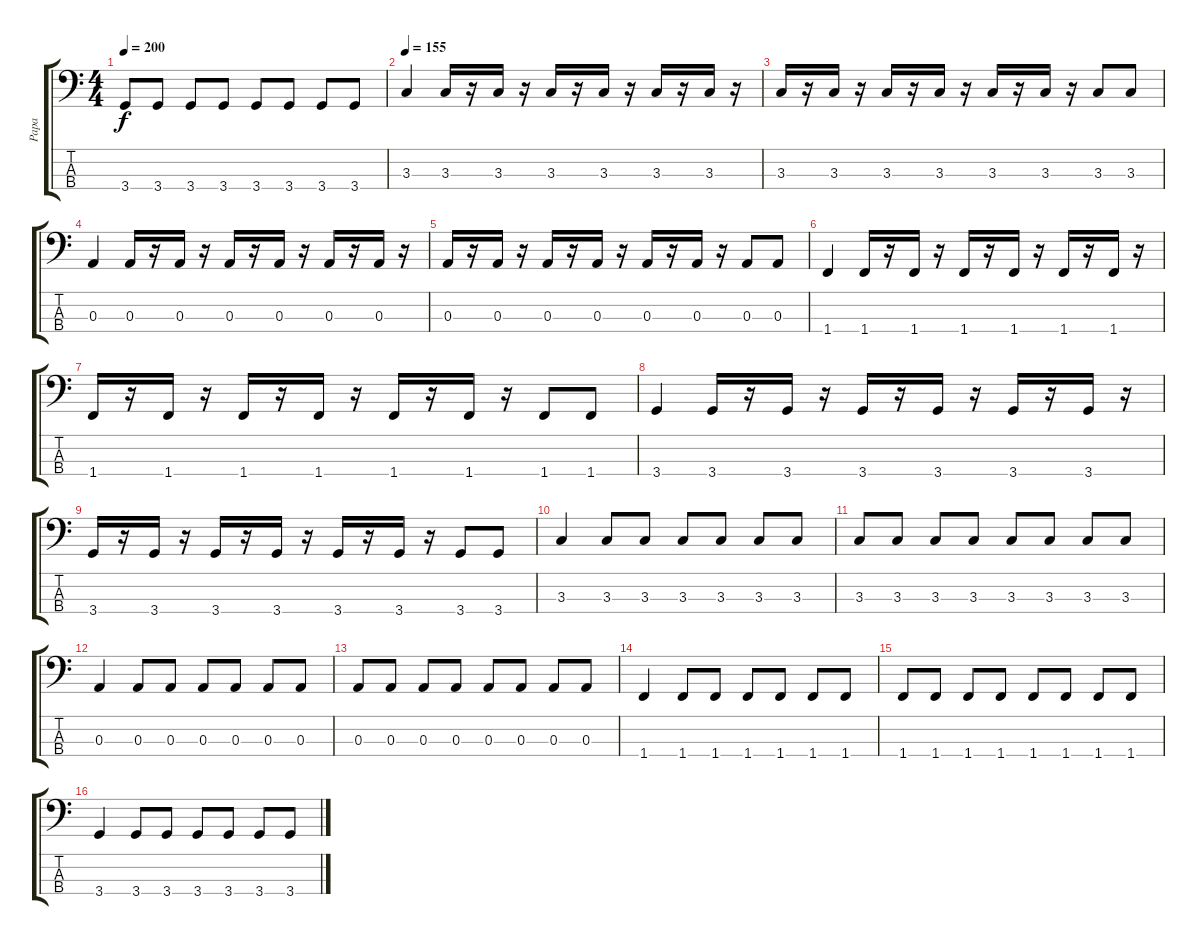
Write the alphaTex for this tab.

\track ("Papa" "Papa") {instrument electricbasspick}
\staff {score tabs}
\tuning (G2 D2 A1 E1) {hide}
\ts (4 4)
\tempo 200
\clef f4
\ks c
3.4.8{dy f} 3.4.8 3.4.8 3.4.8 3.4.8 3.4.8 3.4.8 3.4.8 |
\tempo 155
3.3.4 3.3.16 r.16 3.3.16 r.16 3.3.16 r.16 3.3.16 r.16 3.3.16 r.16 3.3.16 r.16 |
3.3.16 r.16 3.3.16 r.16 3.3.16 r.16 3.3.16 r.16 3.3.16 r.16 3.3.16 r.16 3.3.8 3.3.8 |
0.3.4 0.3.16 r.16 0.3.16 r.16 0.3.16 r.16 0.3.16 r.16 0.3.16 r.16 0.3.16 r.16 |
0.3.16 r.16 0.3.16 r.16 0.3.16 r.16 0.3.16 r.16 0.3.16 r.16 0.3.16 r.16 0.3.8 0.3.8 |
1.4.4 1.4.16 r.16 1.4.16 r.16 1.4.16 r.16 1.4.16 r.16 1.4.16 r.16 1.4.16 r.16 |
1.4.16 r.16 1.4.16 r.16 1.4.16 r.16 1.4.16 r.16 1.4.16 r.16 1.4.16 r.16 1.4.8 1.4.8 |
3.4.4 3.4.16 r.16 3.4.16 r.16 3.4.16 r.16 3.4.16 r.16 3.4.16 r.16 3.4.16 r.16 |
3.4.16 r.16 3.4.16 r.16 3.4.16 r.16 3.4.16 r.16 3.4.16 r.16 3.4.16 r.16 3.4.8 3.4.8 |
3.3.4 3.3.8 3.3.8 3.3.8 3.3.8 3.3.8 3.3.8 |
3.3.8 3.3.8 3.3.8 3.3.8 3.3.8 3.3.8 3.3.8 3.3.8 |
0.3.4 0.3.8 0.3.8 0.3.8 0.3.8 0.3.8 0.3.8 |
0.3.8 0.3.8 0.3.8 0.3.8 0.3.8 0.3.8 0.3.8 0.3.8 |
1.4.4 1.4.8 1.4.8 1.4.8 1.4.8 1.4.8 1.4.8 |
1.4.8 1.4.8 1.4.8 1.4.8 1.4.8 1.4.8 1.4.8 1.4.8 |
3.4.4 3.4.8 3.4.8 3.4.8 3.4.8 3.4.8 3.4.8
